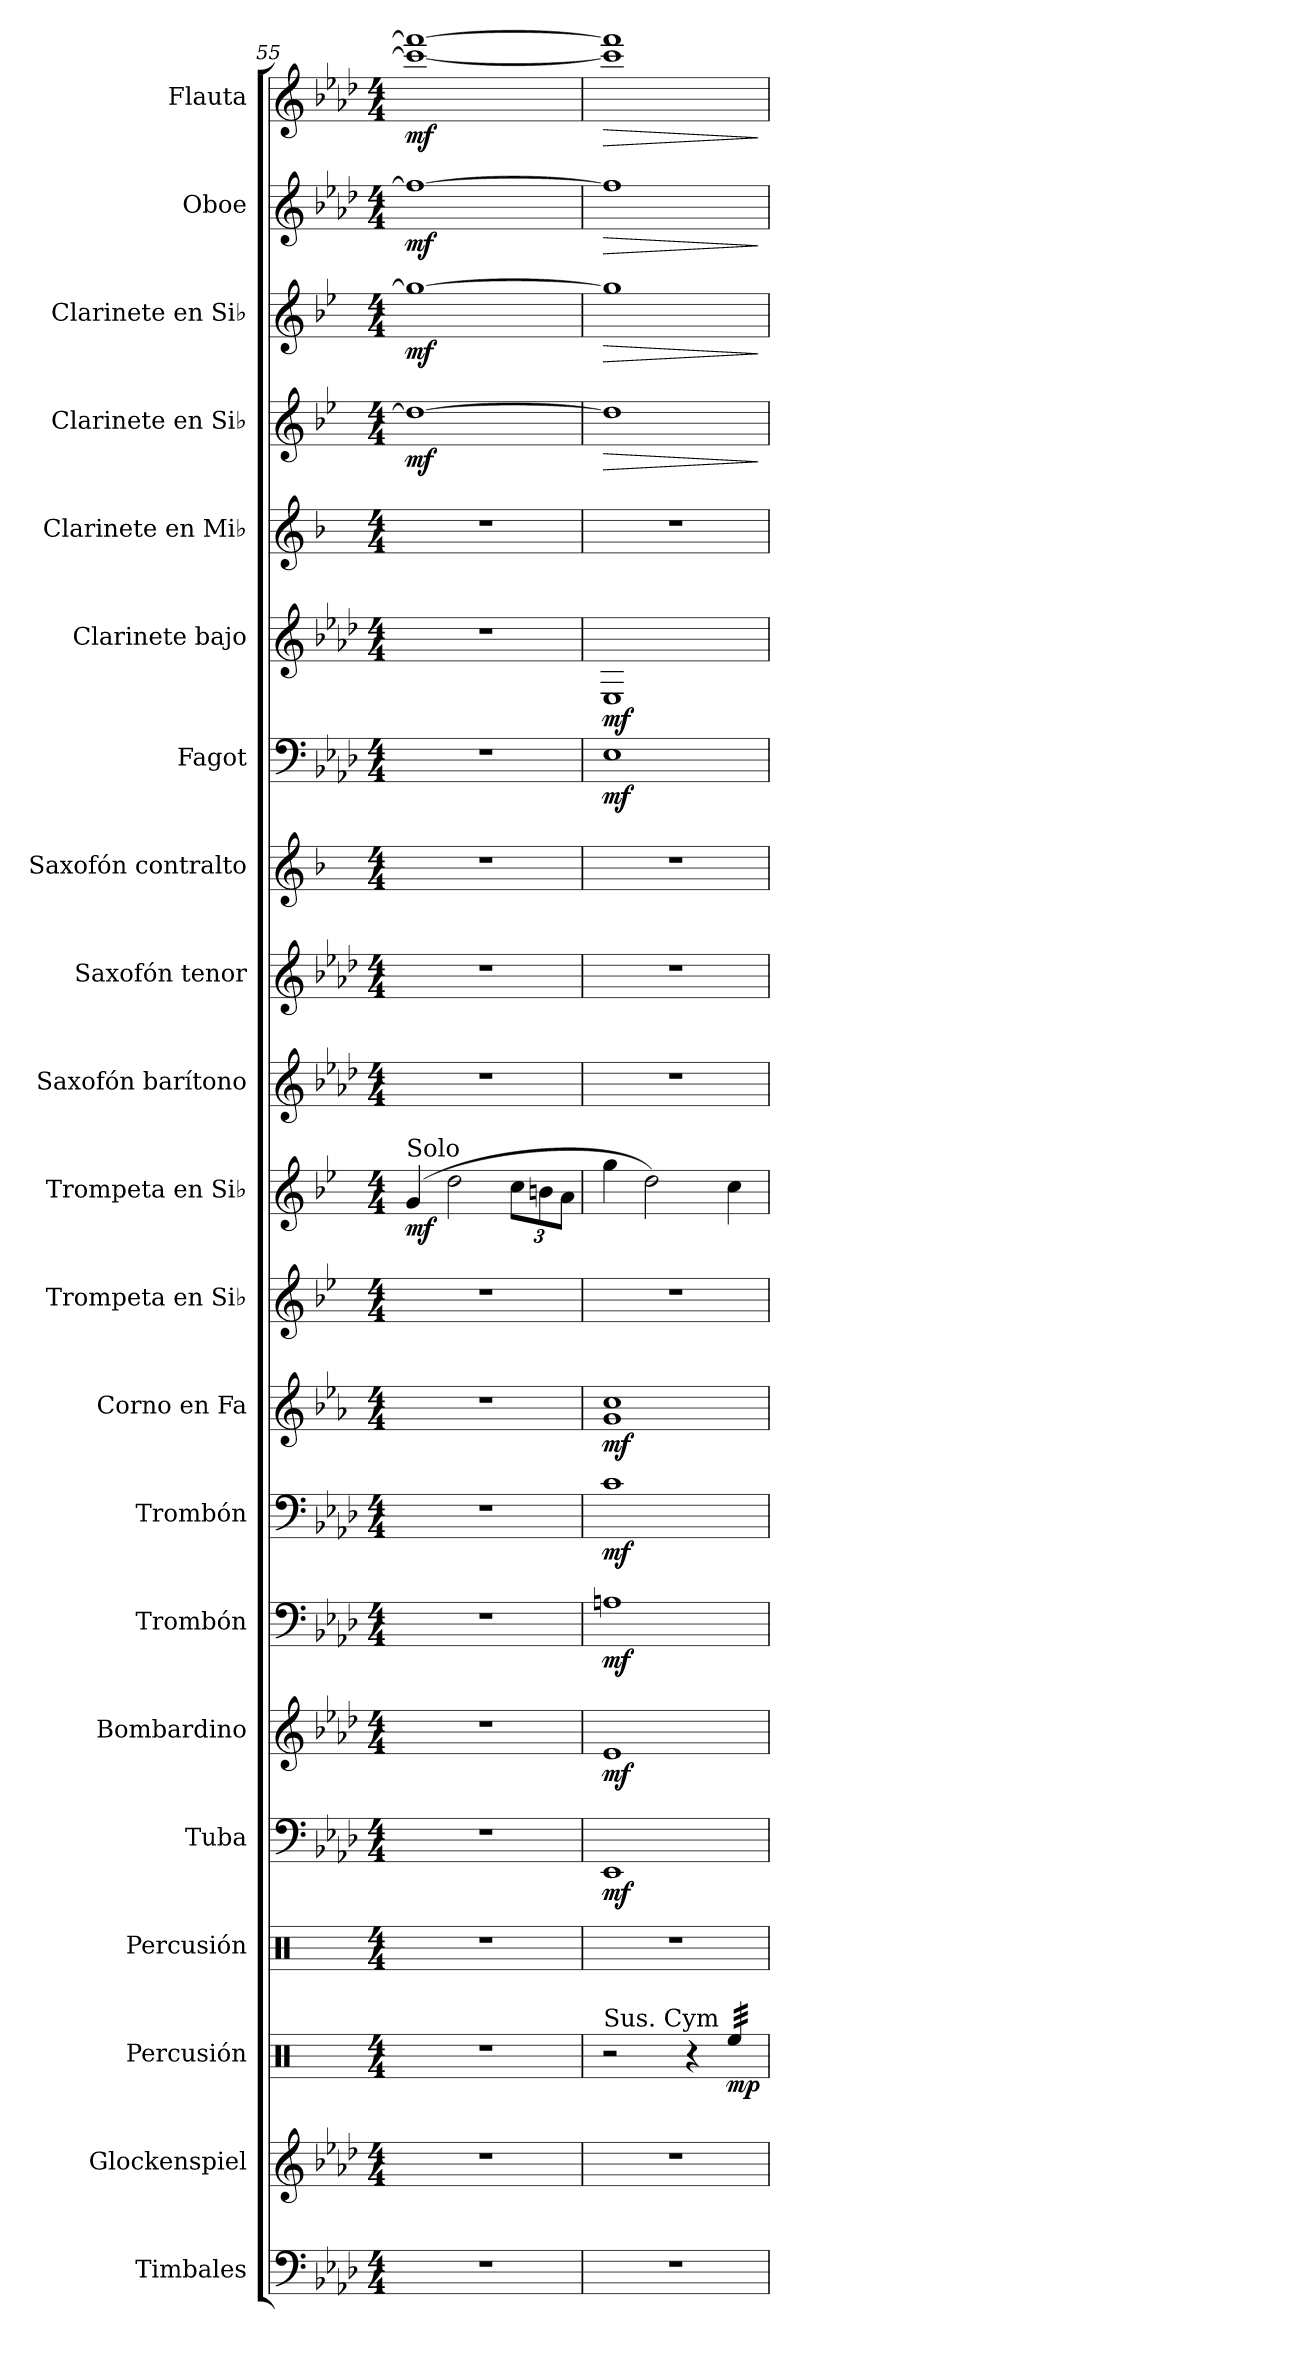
**kern	**kern	**kern	**dynam	**kern	**kern	**dynam	**kern	**dynam	**kern	**dynam	**kern	**dynam	**kern	**dynam	**kern	**kern	**dynam	**kern	**kern	**kern	**kern	**dynam	**kern	**dynam	**kern	**kern	**dynam	**kern	**dynam	**kern	**dynam	**kern	**dynam
*part21	*part20	*part19	*part19	*part18	*part17	*part17	*part16	*part16	*part15	*part15	*part14	*part14	*part13	*part13	*part12	*part11	*part11	*part10	*part9	*part8	*part7	*part7	*part6	*part6	*part5	*part4	*part4	*part3	*part3	*part2	*part2	*part1	*part1
*staff21	*staff20	*staff19	*staff19	*staff18	*staff17	*staff17	*staff16	*staff16	*staff15	*staff15	*staff14	*staff14	*staff13	*staff13	*staff12	*staff11	*staff11	*staff10	*staff9	*staff8	*staff7	*staff7	*staff6	*staff6	*staff5	*staff4	*staff4	*staff3	*staff3	*staff2	*staff2	*staff1	*staff1
*I"Timbales	*I"Glockenspiel	*I"Percusión	*	*I"Percusión	*I"Tuba	*	*I"Bombardino	*	*I"Trombón	*	*I"Trombón	*	*I"Corno en Fa	*	*I"Trompeta en Si♭	*I"Trompeta en Si♭	*	*I"Saxofón barítono	*I"Saxofón tenor	*I"Saxofón contralto	*I"Fagot	*	*I"Clarinete bajo	*	*I"Clarinete en Mi♭	*I"Clarinete en Si♭	*	*I"Clarinete en Si♭	*	*I"Oboe	*	*I"Flauta	*
*I'Timb.	*I'Glock.	*I'Perc.	*	*I'Perc.	*I'Tba.	*	*I'Bo.	*	*I'Tbn.	*	*I'Tbn.	*	*I'Cor. Fa	*	*I'Tpt. Si♭	*I'Tpt. Si♭	*	*I'Sax. Bar.	*I'Sax. T.	*I'Sax. Ctrl.	*I'Fag.	*	*I'Cl. B.	*	*I'Cl. Mi♭	*I'Cl. Si♭	*	*I'Cl. Si♭	*	*I'Ob.	*	*I'Fl.	*
*clefF4	*clefG2	*clefX	*	*clefX	*clefF4	*	*clefG2	*	*clefF4	*	*clefF4	*	*clefG2	*	*clefG2	*clefG2	*	*clefG2	*clefG2	*clefG2	*clefF4	*	*clefG2	*	*clefG2	*clefG2	*	*clefG2	*	*clefG2	*	*clefG2	*
*	*ITrd-14c-24	*	*	*	*	*	*ITrd8c14	*	*	*	*	*	*ITrd4c7	*	*ITrd1c2	*ITrd1c2	*	*ITrd12c21	*ITrd8c14	*ITrd5c9	*	*	*ITrd8c14	*	*ITrd-2c-3	*ITrd1c2	*	*ITrd1c2	*	*	*	*	*
*k[b-e-a-d-]	*k[b-e-a-d-]	*k[]	*	*k[]	*k[b-e-a-d-]	*	*k[b-e-a-d-]	*	*k[b-e-a-d-]	*	*k[b-e-a-d-]	*	*k[b-e-a-d-]	*	*k[b-e-a-d-]	*k[b-e-a-d-]	*	*k[b-e-a-d-]	*k[b-e-a-d-]	*k[b-e-a-d-]	*k[b-e-a-d-]	*	*k[b-e-a-d-]	*	*k[b-e-a-d-]	*k[b-e-a-d-]	*	*k[b-e-a-d-]	*	*k[b-e-a-d-]	*	*k[b-e-a-d-]	*
*M4/4	*M4/4	*M4/4	*	*M4/4	*M4/4	*	*M4/4	*	*M4/4	*	*M4/4	*	*M4/4	*	*M4/4	*M4/4	*	*M4/4	*M4/4	*M4/4	*M4/4	*	*M4/4	*	*M4/4	*M4/4	*	*M4/4	*	*M4/4	*	*M4/4	*
=55	=55	=55	=55	=55	=55	=55	=55	=55	=55	=55	=55	=55	=55	=55	=55	=55	=55	=55	=55	=55	=55	=55	=55	=55	=55	=55	=55	=55	=55	=55	=55	=55	=55
!	!	!	!	!	!	!	!	!	!	!	!	!	!	!	!	!LO:TX:a:t=Solo	!	!	!	!	!	!	!	!	!	!	!	!	!	!	!	!	!
!	!	!	!	!	!	!	!	!	!	!	!	!	!	!	!	!	!LO:DY:b	!	!	!	!	!	!	!	!	!	!LO:DY:b	!	!LO:DY:b	!	!LO:DY:b	!	!LO:DY:b
1r	1r	1r	.	1r	1r	.	1r	.	1r	.	1r	.	1r	.	1r	(>4f/	mf	1r	1r	1r	1r	.	1r	.	1r	1cc_	mf	1ff_	mf	1ff_	mf	1ccc_ 1fff_	mf
.	.	.	.	.	.	.	.	.	.	.	.	.	.	.	.	2cc\	.	.	.	.	.	.	.	.	.	.	.	.	.	.	.	.	.
*	*	*	*	*	*	*	*	*	*	*	*	*	*	*	*	*Xbrackettup	*	*	*	*	*	*	*	*	*	*	*	*	*	*	*	*	*
.	.	.	.	.	.	.	.	.	.	.	.	.	.	.	.	12b-\L	.	.	.	.	.	.	.	.	.	.	.	.	.	.	.	.	.
.	.	.	.	.	.	.	.	.	.	.	.	.	.	.	.	12an\	.	.	.	.	.	.	.	.	.	.	.	.	.	.	.	.	.
.	.	.	.	.	.	.	.	.	.	.	.	.	.	.	.	12g\J	.	.	.	.	.	.	.	.	.	.	.	.	.	.	.	.	.
!!LO:PB:g=z
=56	=56	=56	=56	=56	=56	=56	=56	=56	=56	=56	=56	=56	=56	=56	=56	=56	=56	=56	=56	=56	=56	=56	=56	=56	=56	=56	=56	=56	=56	=56	=56	=56	=56
!	!	!LO:TX:a:t=Sus. Cym	!	!	!	!	!	!	!	!	!	!	!	!	!	!	!	!	!	!	!	!	!	!	!	!	!	!	!	!	!	!	!
!	!	!	!	!	!	!LO:DY:b	!	!LO:DY:b	!	!LO:DY:b	!	!LO:DY:b	!	!LO:DY:b	!	!	!	!	!	!	!	!LO:DY:b	!	!LO:DY:b	!	!	!LO:HP:b	!	!LO:HP:b	!	!LO:HP:b	!	!LO:HP:b
1r	1r	2r	.	1r	1EE-	mf	1E-	mf	1An	mf	1c	mf	1c 1f	mf	1r	4ff\	.	1r	1r	1r	1E-	mf	1EE-	mf	1r	1cc]	>	1ff]	>	1ff]	>	1ccc] 1fff]	>
.	.	.	.	.	.	.	.	.	.	.	.	.	.	.	.	2cc\)	.	.	.	.	.	.	.	.	.	.	.	.	.	.	.	.	.
.	.	4r	.	.	.	.	.	.	.	.	.	.	.	.	.	.	.	.	.	.	.	.	.	.	.	.	.	.	.	.	.	.	.
!	!	!	!LO:DY:b	!	!	!	!	!	!	!	!	!	!	!	!	!	!	!	!	!	!	!	!	!	!	!	!	!	!	!	!	!	!
*	*	*tremolo	*	*	*	*	*	*	*	*	*	*	*	*	*	*	*	*	*	*	*	*	*	*	*	*	*	*	*	*	*	*	*
.	.	32Ree/LLL	mp	.	.	.	.	.	.	.	.	.	.	.	.	4b-\	.	.	.	.	.	.	.	.	.	.	.	.	.	.	.	.	.
.	.	32Ree/	.	.	.	.	.	.	.	.	.	.	.	.	.	.	.	.	.	.	.	.	.	.	.	.	.	.	.	.	.	.	.
.	.	32Ree/	.	.	.	.	.	.	.	.	.	.	.	.	.	.	.	.	.	.	.	.	.	.	.	.	.	.	.	.	.	.	.
.	.	32Ree/	.	.	.	.	.	.	.	.	.	.	.	.	.	.	.	.	.	.	.	.	.	.	.	.	.	.	.	.	.	.	.
.	.	32Ree/	.	.	.	.	.	.	.	.	.	.	.	.	.	.	.	.	.	.	.	.	.	.	.	.	.	.	.	.	.	.	.
.	.	32Ree/	.	.	.	.	.	.	.	.	.	.	.	.	.	.	.	.	.	.	.	.	.	.	.	.	.	.	.	.	.	.	.
.	.	32Ree/	.	.	.	.	.	.	.	.	.	.	.	.	.	.	.	.	.	.	.	.	.	.	.	.	.	.	.	.	.	.	.
.	.	32Ree/JJJ	.	.	.	.	.	.	.	.	.	.	.	.	.	.	.	.	.	.	.	.	.	.	.	.	.	.	.	.	.	.	.
*	*	*Xtremolo	*	*	*	*	*	*	*	*	*	*	*	*	*	*	*	*	*	*	*	*	*	*	*	*	*	*	*	*	*	*	*
.	.	.	.	.	.	.	.	.	.	.	.	.	.	.	.	.	.	.	.	.	.	.	.	.	.	.	]	.	]	.	]	.	]
=	=	=	=	=	=	=	=	=	=	=	=	=	=	=	=	=	=	=	=	=	=	=	=	=	=	=	=	=	=	=	=	=	=
*-	*-	*-	*-	*-	*-	*-	*-	*-	*-	*-	*-	*-	*-	*-	*-	*-	*-	*-	*-	*-	*-	*-	*-	*-	*-	*-	*-	*-	*-	*-	*-	*-	*-
